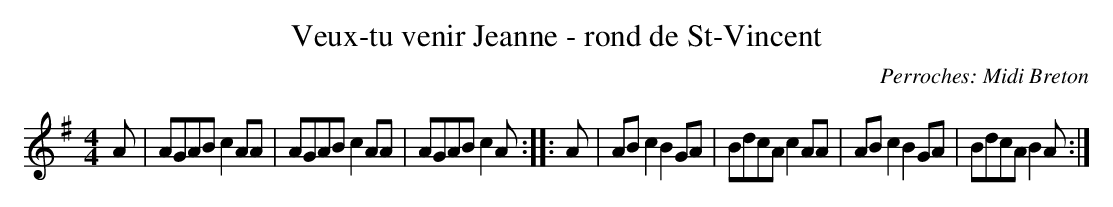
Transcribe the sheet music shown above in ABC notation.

X:1
T:Veux-tu venir Jeanne - rond de St-Vincent
C:Perroches: Midi Breton
M:4/4
L:1/8
K:G
A|AGAB c2AA|AGAB c2AA|AGAB c2A:|\
|:A|ABc2 B2GA|BdcA c2AA|ABc2 B2GA|BdcA B2A:|
